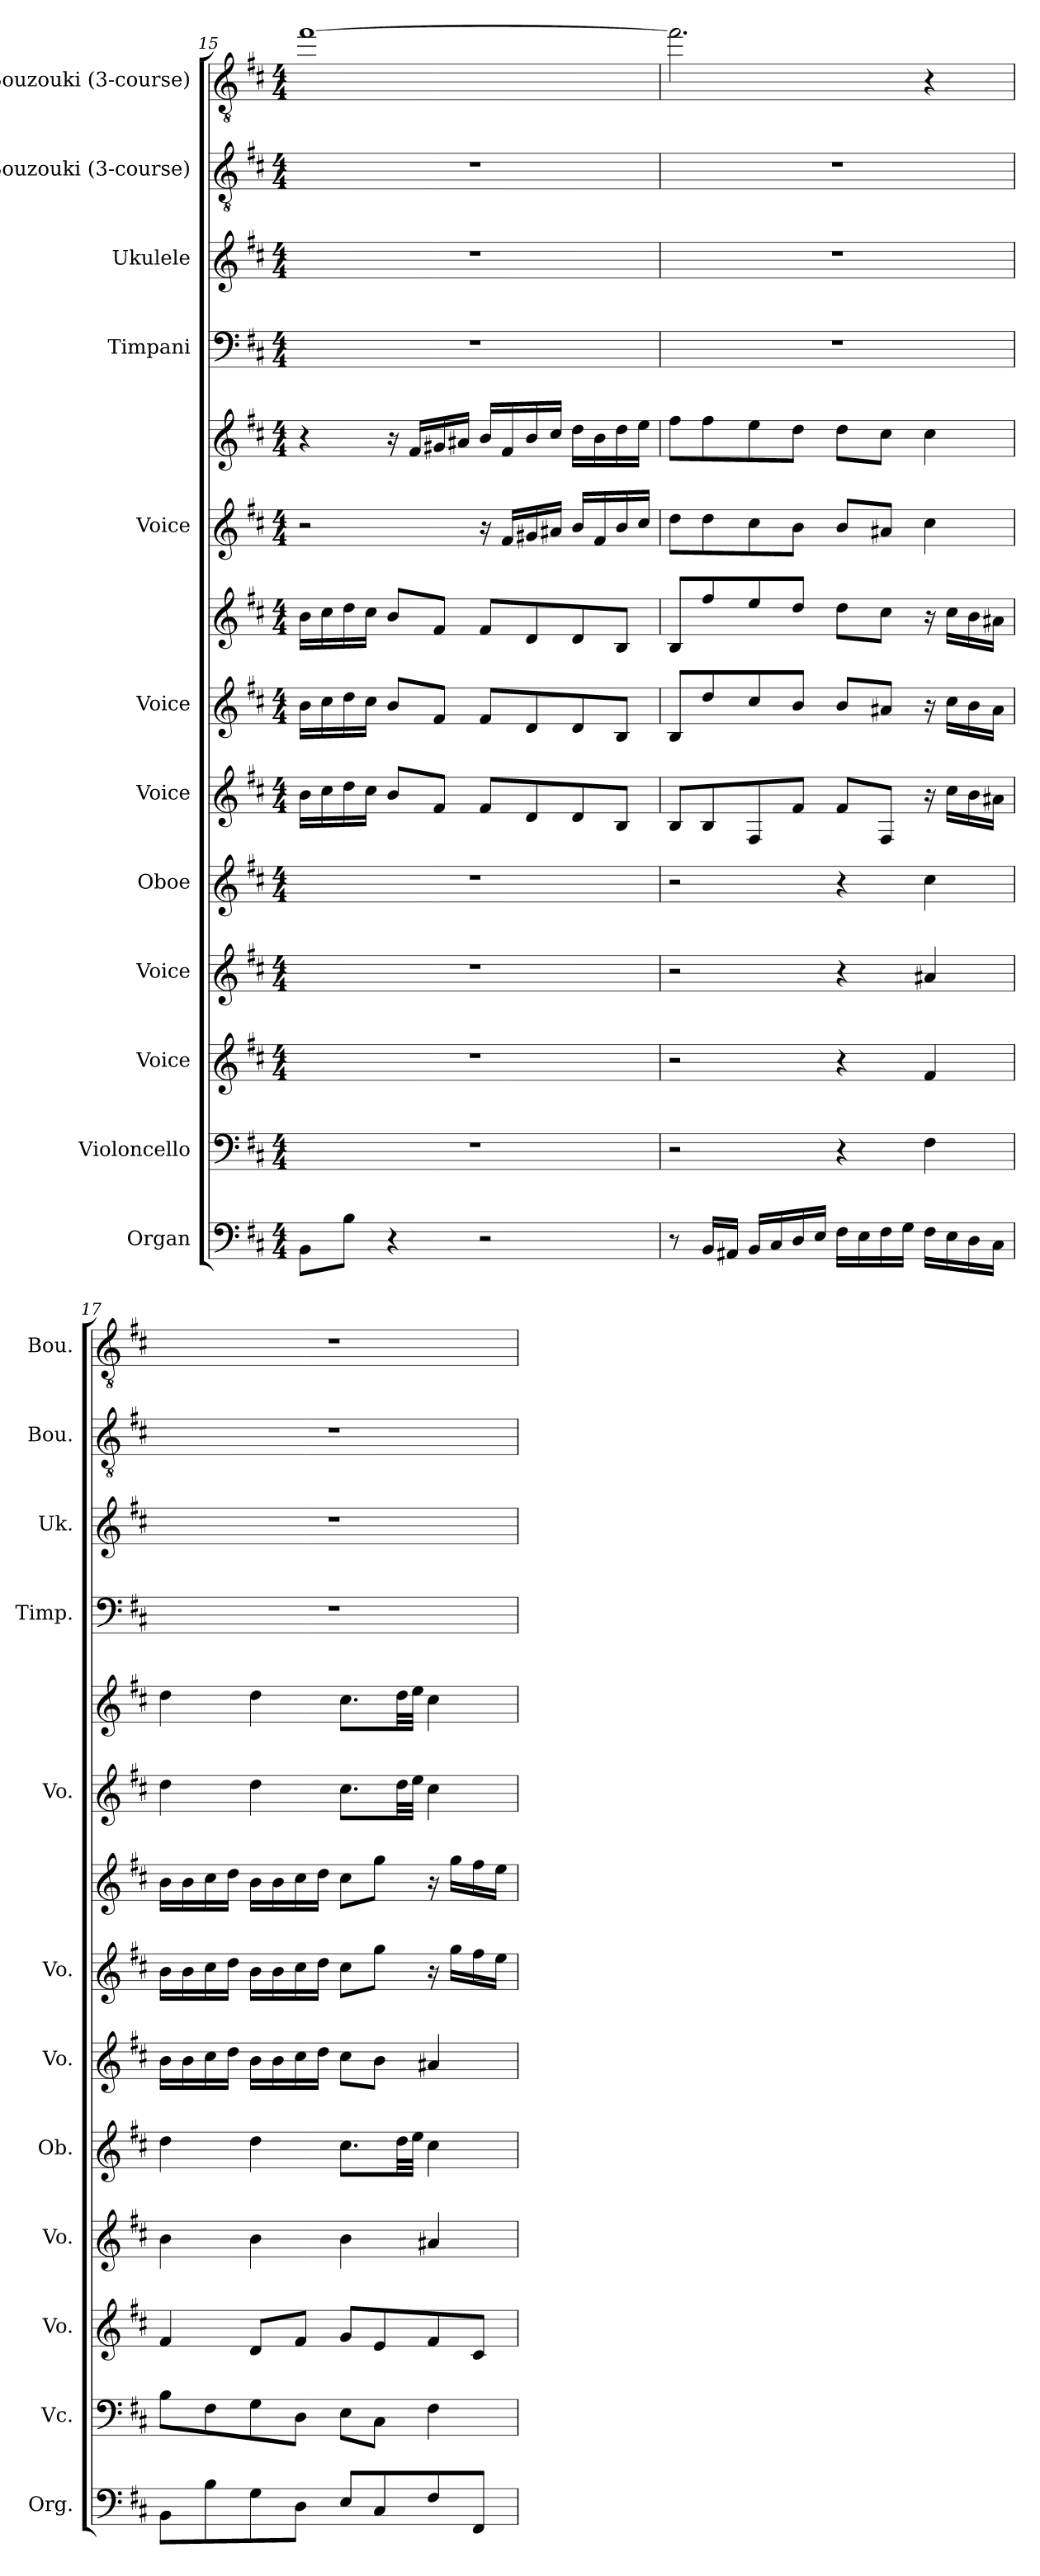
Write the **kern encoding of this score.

**kern	**kern	**kern	**kern	**kern	**kern	**kern	**kern	**kern	**kern	**kern	**kern	**kern	**kern
*part12	*part11	*part10	*part9	*part8	*part7	*part6	*part6	*part5	*part5	*part4	*part3	*part2	*part1
*staff14	*staff13	*staff12	*staff11	*staff10	*staff9	*staff8	*staff7	*staff6	*staff5	*staff4	*staff3	*staff2	*staff1
*I"Organ	*I"Violoncello	*I"Voice	*I"Voice	*I"Oboe	*I"Voice	*I"Voice	*	*I"Voice	*	*I"Timpani	*I"Ukulele	*I"Bouzouki (3-course)	*I"Bouzouki (3-course)
*I'Org.	*I'Vc.	*I'Vo.	*I'Vo.	*I'Ob.	*I'Vo.	*I'Vo.	*	*I'Vo.	*	*I'Timp.	*I'Uk.	*I'Bou.	*I'Bou.
!!LO:PB:g=z
*clefF4	*clefF4	*clefG2	*clefG2	*clefG2	*clefG2	*clefG2	*clefG2	*clefG2	*clefG2	*clefF4	*clefG2	*clefGv2	*clefGv2
*k[f#c#]	*k[f#c#]	*k[f#c#]	*k[f#c#]	*k[f#c#]	*k[f#c#]	*k[f#c#]	*k[f#c#]	*k[f#c#]	*k[f#c#]	*k[f#c#]	*k[f#c#]	*k[f#c#]	*k[f#c#]
*M4/4	*M4/4	*M4/4	*M4/4	*M4/4	*M4/4	*M4/4	*M4/4	*M4/4	*M4/4	*M4/4	*M4/4	*M4/4	*M4/4
=15	=15	=15	=15	=15	=15	=15	=15	=15	=15	=15	=15	=15	=15
8BB\L	1r	1r	1r	1r	16b\LL	16b\LL	16b\LL	2r	4r	1r	1r	1r	[1ff#
.	.	.	.	.	16cc#\	16cc#\	16cc#\	.	.	.	.	.	.
8B\J	.	.	.	.	16dd\	16dd\	16dd\	.	.	.	.	.	.
.	.	.	.	.	16cc#\JJ	16cc#\JJ	16cc#\JJ	.	.	.	.	.	.
4r	.	.	.	.	8b/L	8b/L	8b/L	.	16r	.	.	.	.
.	.	.	.	.	.	.	.	.	16f#/LL	.	.	.	.
.	.	.	.	.	8f#/J	8f#/J	8f#/J	.	16g#X/	.	.	.	.
.	.	.	.	.	.	.	.	.	16a#X/JJ	.	.	.	.
2r	.	.	.	.	8f#/L	8f#/L	8f#/L	16r	16b/LL	.	.	.	.
.	.	.	.	.	.	.	.	16f#/LL	16f#/	.	.	.	.
.	.	.	.	.	8d/	8d/	8d/	16g#X/	16b/	.	.	.	.
.	.	.	.	.	.	.	.	16a#X/JJ	16cc#/JJ	.	.	.	.
.	.	.	.	.	8d/	8d/	8d/	16b/LL	16dd\LL	.	.	.	.
.	.	.	.	.	.	.	.	16f#/	16b\	.	.	.	.
.	.	.	.	.	8B/J	8B/J	8B/J	16b/	16dd\	.	.	.	.
.	.	.	.	.	.	.	.	16cc#/JJ	16ee\JJ	.	.	.	.
=16	=16	=16	=16	=16	=16	=16	=16	=16	=16	=16	=16	=16	=16
8r	2r	2r	2r	2r	8B/L	8B/L	8B/L	8dd\L	8ff#\L	1r	1r	1r	2.ff#\]
16BB/LL	.	.	.	.	8B/	8dd/	8ff#/	8dd\	8ff#\	.	.	.	.
16AA#X/JJ	.	.	.	.	.	.	.	.	.	.	.	.	.
16BB/LL	.	.	.	.	8F#/	8cc#/	8ee/	8cc#\	8ee\	.	.	.	.
16C#/	.	.	.	.	.	.	.	.	.	.	.	.	.
16D/	.	.	.	.	8f#/J	8b/J	8dd/J	8b\J	8dd\J	.	.	.	.
16E/JJ	.	.	.	.	.	.	.	.	.	.	.	.	.
16F#\LL	4r	4r	4r	4r	8f#/L	8b/L	8dd\L	8b/L	8dd\L	.	.	.	.
16E\	.	.	.	.	.	.	.	.	.	.	.	.	.
16F#\	.	.	.	.	8F#/J	8a#X/J	8cc#\J	8a#X/J	8cc#\J	.	.	.	.
16G\JJ	.	.	.	.	.	.	.	.	.	.	.	.	.
16F#\LL	4F#\	4f#/	4a#X/	4cc#\	16r	16r	16r	4cc#\	4cc#\	.	.	.	4r
16E\	.	.	.	.	16cc#\LL	16cc#\LL	16cc#\LL	.	.	.	.	.	.
16D\	.	.	.	.	16b\	16b\	16b\	.	.	.	.	.	.
16C#\JJ	.	.	.	.	16a#X\JJ	16a#\JJ	16a#X\JJ	.	.	.	.	.	.
!!LO:PB:g=z
=17	=17	=17	=17	=17	=17	=17	=17	=17	=17	=17	=17	=17	=17
8BB\L	8B\L	4f#/	4b\	4dd\	16b\LL	16b\LL	16b\LL	4dd\	4dd\	1r	1r	1r	1r
.	.	.	.	.	16b\	16b\	16b\	.	.	.	.	.	.
8B\	8F#\	.	.	.	16cc#\	16cc#\	16cc#\	.	.	.	.	.	.
.	.	.	.	.	16dd\JJ	16dd\JJ	16dd\JJ	.	.	.	.	.	.
8G\	8G\	8d/L	4b\	4dd\	16b\LL	16b\LL	16b\LL	4dd\	4dd\	.	.	.	.
.	.	.	.	.	16b\	16b\	16b\	.	.	.	.	.	.
8D\J	8D\J	8f#/J	.	.	16cc#\	16cc#\	16cc#\	.	.	.	.	.	.
.	.	.	.	.	16dd\JJ	16dd\JJ	16dd\JJ	.	.	.	.	.	.
8E/L	8E\L	8g/L	4b\	8.cc#\L	8cc#\L	8cc#\L	8cc#\L	8.cc#\L	8.cc#\L	.	.	.	.
8C#/	8C#\J	8e/	.	.	8b\J	8gg\J	8gg\J	.	.	.	.	.	.
.	.	.	.	32dd\LL	.	.	.	32dd\LL	32dd\LL	.	.	.	.
.	.	.	.	32ee\JJJ	.	.	.	32ee\JJJ	32ee\JJJ	.	.	.	.
8F#/	4F#\	8f#/	4a#X/	4cc#\	4a#X/	16r	16r	4cc#\	4cc#\	.	.	.	.
.	.	.	.	.	.	16gg\LL	16gg\LL	.	.	.	.	.	.
8FF#/J	.	8c#/J	.	.	.	16ff#\	16ff#\	.	.	.	.	.	.
.	.	.	.	.	.	16ee\JJ	16ee\JJ	.	.	.	.	.	.
=	=	=	=	=	=	=	=	=	=	=	=	=	=
*-	*-	*-	*-	*-	*-	*-	*-	*-	*-	*-	*-	*-	*-
